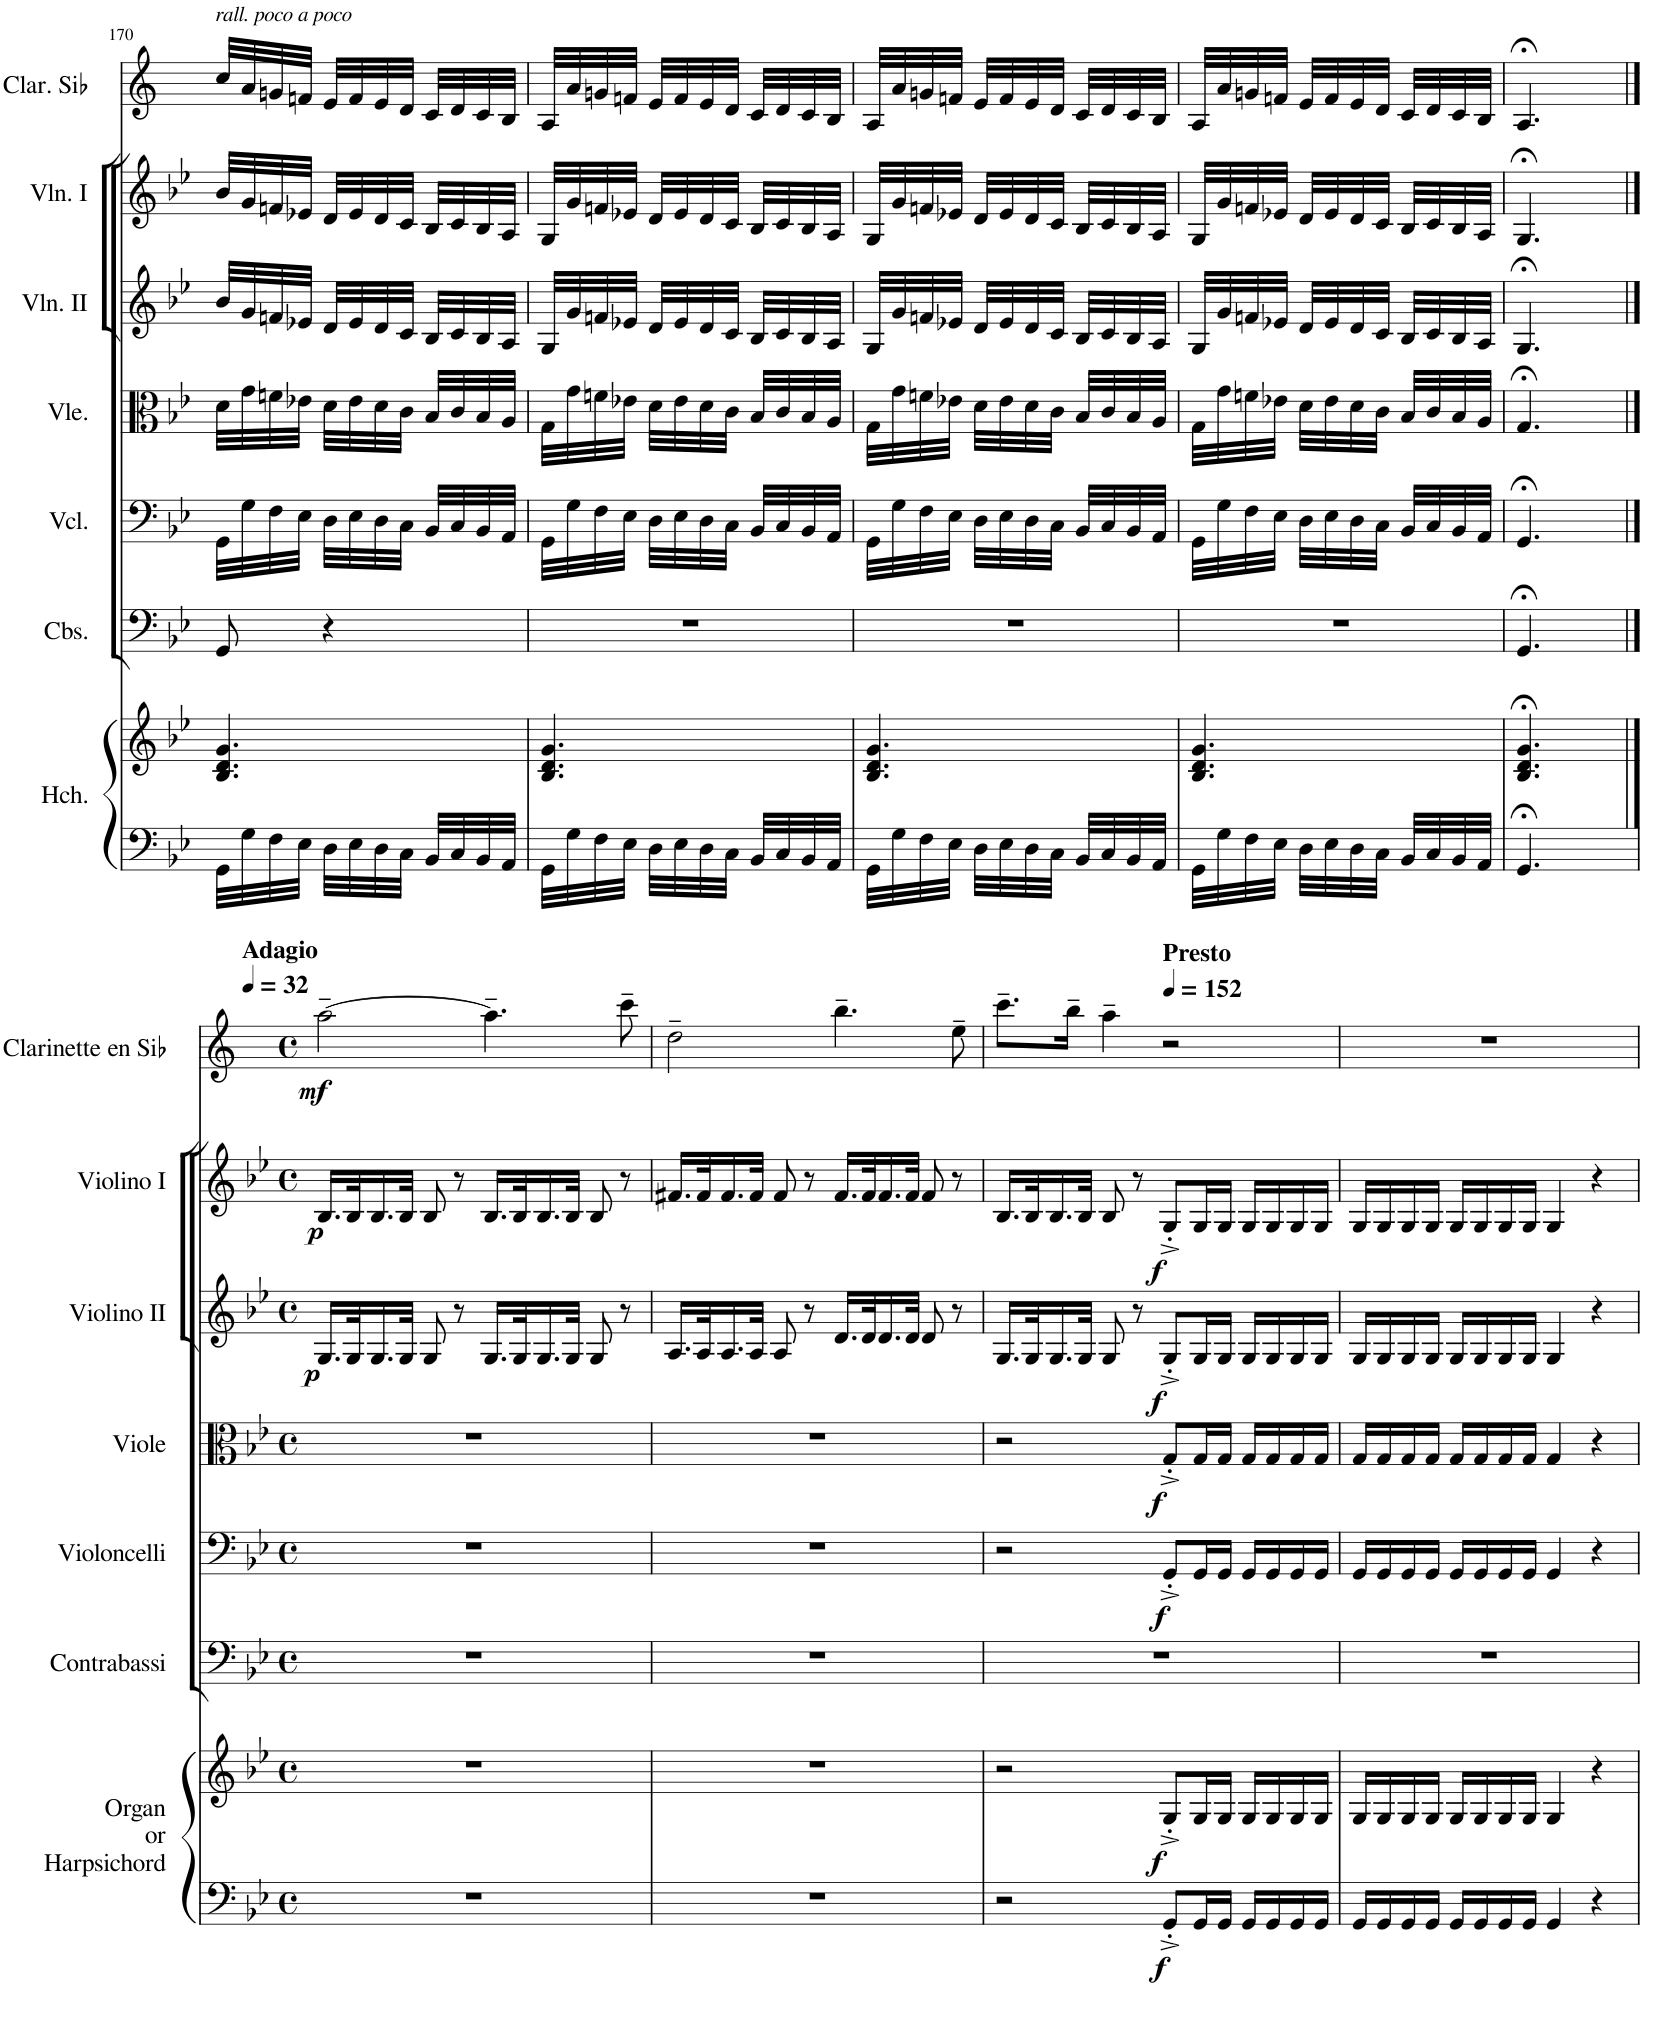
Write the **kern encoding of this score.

**kern	**kern	**dynam	**kern	**kern	**dynam	**kern	**dynam	**kern	**dynam	**kern	**dynam	**kern	**dynam
*part7	*part7	*part7	*part6	*part5	*part5	*part4	*part4	*part3	*part3	*part2	*part2	*part1	*part1
*staff8	*staff7	*staff7/8	*staff6	*staff5	*staff5	*staff4	*staff4	*staff3	*staff3	*staff2	*staff2	*staff1	*staff1
*I"Organ or Harpsichord	*	*	*I"Contrabassi	*I"Violoncelli	*	*I"Viole	*	*I"Violino II	*	*I"Violino I	*	*I"Clarinette en Sib	*
*I'Hch.	*	*	*I'Cbs.	*I'Vcl.	*	*I'Vle.	*	*I'Vln. II	*	*I'Vln. I	*	*I'Clar. Sib	*
!!LO:PB:g=z
*clefF4	*clefG2	*	*clefF4	*clefF4	*	*clefC3	*	*clefG2	*	*clefG2	*	*clefG2	*
*	*	*	*Trd7c12	*	*	*	*	*	*	*	*	*Trd1c2	*
*k[b-e-]	*k[b-e-]	*	*k[b-e-]	*k[b-e-]	*	*k[b-e-]	*	*k[b-e-]	*	*k[b-e-]	*	*k[]	*
*M3/8	*M3/8	*	*M3/8	*M3/8	*	*M3/8	*	*M3/8	*	*M3/8	*	*M3/8	*
=170	=170	=170	=170	=170	=170	=170	=170	=170	=170	=170	=170	=170	=170
!	!	!	!	!	!	!	!	!	!	!	!	!LO:TX:a:i:t=rall. poco a poco	!
32GG\LLL	4.B-/ 4.d/ 4.g/	.	8GG/	32GG\LLL	.	32d\LLL	.	32b-/LLL	.	32b-/LLL	.	32cc/LLL	.
32G\	.	.	.	32G\	.	32g\	.	32g/	.	32g/	.	32a/	.
32F\	.	.	.	32F\	.	32fn\	.	32fn/	.	32fn/	.	32gn/	.
32E-\JJJ	.	.	.	32E-\JJJ	.	32e-X\JJJ	.	32e-X/JJJ	.	32e-X/JJJ	.	32fn/JJJ	.
32D\LLL	.	.	4r	32D\LLL	.	32d\LLL	.	32d/LLL	.	32d/LLL	.	32e/LLL	.
32E-\	.	.	.	32E-\	.	32e-\	.	32e-/	.	32e-/	.	32f/	.
32D\	.	.	.	32D\	.	32d\	.	32d/	.	32d/	.	32e/	.
32C\JJJ	.	.	.	32C\JJJ	.	32c\JJJ	.	32c/JJJ	.	32c/JJJ	.	32d/JJJ	.
32BB-/LLL	.	.	.	32BB-/LLL	.	32B-/LLL	.	32B-/LLL	.	32B-/LLL	.	32c/LLL	.
32C/	.	.	.	32C/	.	32c/	.	32c/	.	32c/	.	32d/	.
32BB-/	.	.	.	32BB-/	.	32B-/	.	32B-/	.	32B-/	.	32c/	.
32AA/JJJ	.	.	.	32AA/JJJ	.	32A/JJJ	.	32A/JJJ	.	32A/JJJ	.	32B/JJJ	.
=171	=171	=171	=171	=171	=171	=171	=171	=171	=171	=171	=171	=171	=171
*	*	*	*	*	*	*	*	*	*	*	*	*MM60	*
32GG\LLL	4.B-/ 4.d/ 4.g/	.	4.r	32GG\LLL	.	32G\LLL	.	32G/LLL	.	32G/LLL	.	32A/LLL	.
32G\	.	.	.	32G\	.	32g\	.	32g/	.	32g/	.	32a/	.
32F\	.	.	.	32F\	.	32fn\	.	32fn/	.	32fn/	.	32gn/	.
32E-\JJJ	.	.	.	32E-\JJJ	.	32e-X\JJJ	.	32e-X/JJJ	.	32e-X/JJJ	.	32fn/JJJ	.
32D\LLL	.	.	.	32D\LLL	.	32d\LLL	.	32d/LLL	.	32d/LLL	.	32e/LLL	.
32E-\	.	.	.	32E-\	.	32e-\	.	32e-/	.	32e-/	.	32f/	.
32D\	.	.	.	32D\	.	32d\	.	32d/	.	32d/	.	32e/	.
32C\JJJ	.	.	.	32C\JJJ	.	32c\JJJ	.	32c/JJJ	.	32c/JJJ	.	32d/JJJ	.
32BB-/LLL	.	.	.	32BB-/LLL	.	32B-/LLL	.	32B-/LLL	.	32B-/LLL	.	32c/LLL	.
32C/	.	.	.	32C/	.	32c/	.	32c/	.	32c/	.	32d/	.
32BB-/	.	.	.	32BB-/	.	32B-/	.	32B-/	.	32B-/	.	32c/	.
32AA/JJJ	.	.	.	32AA/JJJ	.	32A/JJJ	.	32A/JJJ	.	32A/JJJ	.	32B/JJJ	.
=172	=172	=172	=172	=172	=172	=172	=172	=172	=172	=172	=172	=172	=172
*	*	*	*	*	*	*	*	*	*	*	*	*MM56	*
32GG\LLL	4.B-/ 4.d/ 4.g/	.	4.r	32GG\LLL	.	32G\LLL	.	32G/LLL	.	32G/LLL	.	32A/LLL	.
32G\	.	.	.	32G\	.	32g\	.	32g/	.	32g/	.	32a/	.
32F\	.	.	.	32F\	.	32fn\	.	32fn/	.	32fn/	.	32gn/	.
32E-\JJJ	.	.	.	32E-\JJJ	.	32e-X\JJJ	.	32e-X/JJJ	.	32e-X/JJJ	.	32fn/JJJ	.
32D\LLL	.	.	.	32D\LLL	.	32d\LLL	.	32d/LLL	.	32d/LLL	.	32e/LLL	.
32E-\	.	.	.	32E-\	.	32e-\	.	32e-/	.	32e-/	.	32f/	.
32D\	.	.	.	32D\	.	32d\	.	32d/	.	32d/	.	32e/	.
32C\JJJ	.	.	.	32C\JJJ	.	32c\JJJ	.	32c/JJJ	.	32c/JJJ	.	32d/JJJ	.
*	*	*	*	*	*	*	*	*	*	*	*	*MM52	*
32BB-/LLL	.	.	.	32BB-/LLL	.	32B-/LLL	.	32B-/LLL	.	32B-/LLL	.	32c/LLL	.
32C/	.	.	.	32C/	.	32c/	.	32c/	.	32c/	.	32d/	.
32BB-/	.	.	.	32BB-/	.	32B-/	.	32B-/	.	32B-/	.	32c/	.
32AA/JJJ	.	.	.	32AA/JJJ	.	32A/JJJ	.	32A/JJJ	.	32A/JJJ	.	32B/JJJ	.
=173	=173	=173	=173	=173	=173	=173	=173	=173	=173	=173	=173	=173	=173
*	*	*	*	*	*	*	*	*	*	*	*	*MM48	*
32GG\LLL	4.B-/ 4.d/ 4.g/	.	4.r	32GG\LLL	.	32G\LLL	.	32G/LLL	.	32G/LLL	.	32A/LLL	.
32G\	.	.	.	32G\	.	32g\	.	32g/	.	32g/	.	32a/	.
32F\	.	.	.	32F\	.	32fn\	.	32fn/	.	32fn/	.	32gn/	.
32E-\JJJ	.	.	.	32E-\JJJ	.	32e-X\JJJ	.	32e-X/JJJ	.	32e-X/JJJ	.	32fn/JJJ	.
32D\LLL	.	.	.	32D\LLL	.	32d\LLL	.	32d/LLL	.	32d/LLL	.	32e/LLL	.
32E-\	.	.	.	32E-\	.	32e-\	.	32e-/	.	32e-/	.	32f/	.
32D\	.	.	.	32D\	.	32d\	.	32d/	.	32d/	.	32e/	.
32C\JJJ	.	.	.	32C\JJJ	.	32c\JJJ	.	32c/JJJ	.	32c/JJJ	.	32d/JJJ	.
*	*	*	*	*	*	*	*	*	*	*	*	*MM42	*
32BB-/LLL	.	.	.	32BB-/LLL	.	32B-/LLL	.	32B-/LLL	.	32B-/LLL	.	32c/LLL	.
32C/	.	.	.	32C/	.	32c/	.	32c/	.	32c/	.	32d/	.
32BB-/	.	.	.	32BB-/	.	32B-/	.	32B-/	.	32B-/	.	32c/	.
32AA/JJJ	.	.	.	32AA/JJJ	.	32A/JJJ	.	32A/JJJ	.	32A/JJJ	.	32B/JJJ	.
=174	=174	=174	=174	=174	=174	=174	=174	=174	=174	=174	=174	=174	=174
*	*	*	*	*	*	*	*	*	*	*	*	*MM36	*
4.GG;</	4.B-/;< 4.d/;< 4.g/;<	.	4.GG;</	4.GG;</	.	4.G;</	.	4.G;</	.	4.G;</	.	4.A;</	.
!!LO:LB:g=z
==1	==1	==1	==1	==1	==1	==1	==1	==1	==1	==1	==1	==1	==1
*M4/4	*M4/4	*	*M4/4	*M4/4	*	*M4/4	*	*M4/4	*	*M4/4	*	*M4/4	*
*met(c)	*met(c)	*	*met(c)	*met(c)	*	*met(c)	*	*met(c)	*	*met(c)	*	*met(c)	*
*	*	*	*	*	*	*	*	*	*	*	*	*MM32	*
!	!	!	!	!	!	!	!	!	!	!	!	!LO:TX:a:B:t=Adagio	!
!	!	!	!	!	!	!	!	!	!LO:DY:b	!	!LO:DY:b	!	!LO:DY:b
1r	1r	.	1r	1r	.	1r	.	16.G/LL	p	16.B-/LL	p	[2aa~\	mf
.	.	.	.	.	.	.	.	32G/K	.	32B-/K	.	.	.
.	.	.	.	.	.	.	.	16.G/	.	16.B-/	.	.	.
.	.	.	.	.	.	.	.	32G/JJk	.	32B-/JJk	.	.	.
.	.	.	.	.	.	.	.	8G/	.	8B-/	.	.	.
.	.	.	.	.	.	.	.	8r	.	8r	.	.	.
.	.	.	.	.	.	.	.	16.G/LL	.	16.B-/LL	.	4.aa~\]	.
.	.	.	.	.	.	.	.	32G/K	.	32B-/K	.	.	.
.	.	.	.	.	.	.	.	16.G/	.	16.B-/	.	.	.
.	.	.	.	.	.	.	.	32G/JJk	.	32B-/JJk	.	.	.
.	.	.	.	.	.	.	.	8G/	.	8B-/	.	.	.
.	.	.	.	.	.	.	.	8r	.	8r	.	8ccc~\	.
=2	=2	=2	=2	=2	=2	=2	=2	=2	=2	=2	=2	=2	=2
1r	1r	.	1r	1r	.	1r	.	16.A/LL	.	16.f#X/LL	.	2dd~\	.
.	.	.	.	.	.	.	.	32A/K	.	32f#/K	.	.	.
.	.	.	.	.	.	.	.	16.A/	.	16.f#/	.	.	.
.	.	.	.	.	.	.	.	32A/JJk	.	32f#/JJk	.	.	.
.	.	.	.	.	.	.	.	8A/	.	8f#/	.	.	.
.	.	.	.	.	.	.	.	8r	.	8r	.	.	.
.	.	.	.	.	.	.	.	16.d/LL	.	16.f#/LL	.	4.bb~\	.
.	.	.	.	.	.	.	.	32d/K	.	32f#/K	.	.	.
.	.	.	.	.	.	.	.	16.d/	.	16.f#/	.	.	.
.	.	.	.	.	.	.	.	32d/JJk	.	32f#/JJk	.	.	.
.	.	.	.	.	.	.	.	8d/	.	8f#/	.	.	.
.	.	.	.	.	.	.	.	8r	.	8r	.	8ee~\	.
=3	=3	=3	=3	=3	=3	=3	=3	=3	=3	=3	=3	=3	=3
2r	2r	.	1r	2r	.	2r	.	16.G/LL	.	16.B-/LL	.	8.ccc~\L	.
.	.	.	.	.	.	.	.	32G/K	.	32B-/K	.	.	.
.	.	.	.	.	.	.	.	16.G/	.	16.B-/	.	.	.
.	.	.	.	.	.	.	.	.	.	.	.	16bb~\Jk	.
.	.	.	.	.	.	.	.	32G/JJk	.	32B-/JJk	.	.	.
.	.	.	.	.	.	.	.	8G/	.	8B-/	.	4aa~\	.
.	.	.	.	.	.	.	.	8r	.	8r	.	.	.
*	*	*	*	*	*	*	*	*	*	*	*	*MM152	*
!	!	!	!	!	!	!	!	!	!	!	!	!LO:TX:a:B:t=Presto	!
!	!	!LO:DY:b=2	!	!	!	!	!	!	!	!	!	!	!
!	!	!LO:DY:n=1:b	!	!	!LO:DY:b	!	!LO:DY:b	!	!LO:DY:b	!	!LO:DY:b	!	!
8GG'^/L	8G'^/L	f f	.	8GG'^/L	f	8G'^/L	f	8G'^/L	f	8G'^/L	f	2r	.
16GG/L	16G/L	.	.	16GG/L	.	16G/L	.	16G/L	.	16G/L	.	.	.
16GG/JJ	16G/JJ	.	.	16GG/JJ	.	16G/JJ	.	16G/JJ	.	16G/JJ	.	.	.
16GG/LL	16G/LL	.	.	16GG/LL	.	16G/LL	.	16G/LL	.	16G/LL	.	.	.
16GG/	16G/	.	.	16GG/	.	16G/	.	16G/	.	16G/	.	.	.
16GG/	16G/	.	.	16GG/	.	16G/	.	16G/	.	16G/	.	.	.
16GG/JJ	16G/JJ	.	.	16GG/JJ	.	16G/JJ	.	16G/JJ	.	16G/JJ	.	.	.
=4	=4	=4	=4	=4	=4	=4	=4	=4	=4	=4	=4	=4	=4
*	*	*	*	*	*	*	*	*	*	*	*	*^	*
*	*	*	*	*	*	*	*	*	*	*	*	*	*^	*
16GG/LL	16G/LL	.	1r	16GG/LL	.	16G/LL	.	16G/LL	.	16G/LL	.	1r	2ryy	2.ryy	.
16GG/	16G/	.	.	16GG/	.	16G/	.	16G/	.	16G/	.	.	.	.	.
16GG/	16G/	.	.	16GG/	.	16G/	.	16G/	.	16G/	.	.	.	.	.
16GG/JJ	16G/JJ	.	.	16GG/JJ	.	16G/JJ	.	16G/JJ	.	16G/JJ	.	.	.	.	.
16GG/LL	16G/LL	.	.	16GG/LL	.	16G/LL	.	16G/LL	.	16G/LL	.	.	.	.	.
16GG/	16G/	.	.	16GG/	.	16G/	.	16G/	.	16G/	.	.	.	.	.
16GG/	16G/	.	.	16GG/	.	16G/	.	16G/	.	16G/	.	.	.	.	.
16GG/JJ	16G/JJ	.	.	16GG/JJ	.	16G/JJ	.	16G/JJ	.	16G/JJ	.	.	.	.	.
*	*	*	*	*	*	*	*	*	*	*	*	*MM52	*	*	*
4GG/	4G/	.	.	4GG/	.	4G/	.	4G/	.	4G/	.	.	2ryy	.	.
*	*	*	*	*	*	*	*	*	*	*	*	*MM36	*	*	*
4r	4r	.	.	4r	.	4r	.	4r	.	4r	.	.	.	4ryy	.
*	*	*	*	*	*	*	*	*	*	*	*	*v	*v	*v	*
=	=	=	=	=	=	=	=	=	=	=	=	=	=
*-	*-	*-	*-	*-	*-	*-	*-	*-	*-	*-	*-	*-	*-
